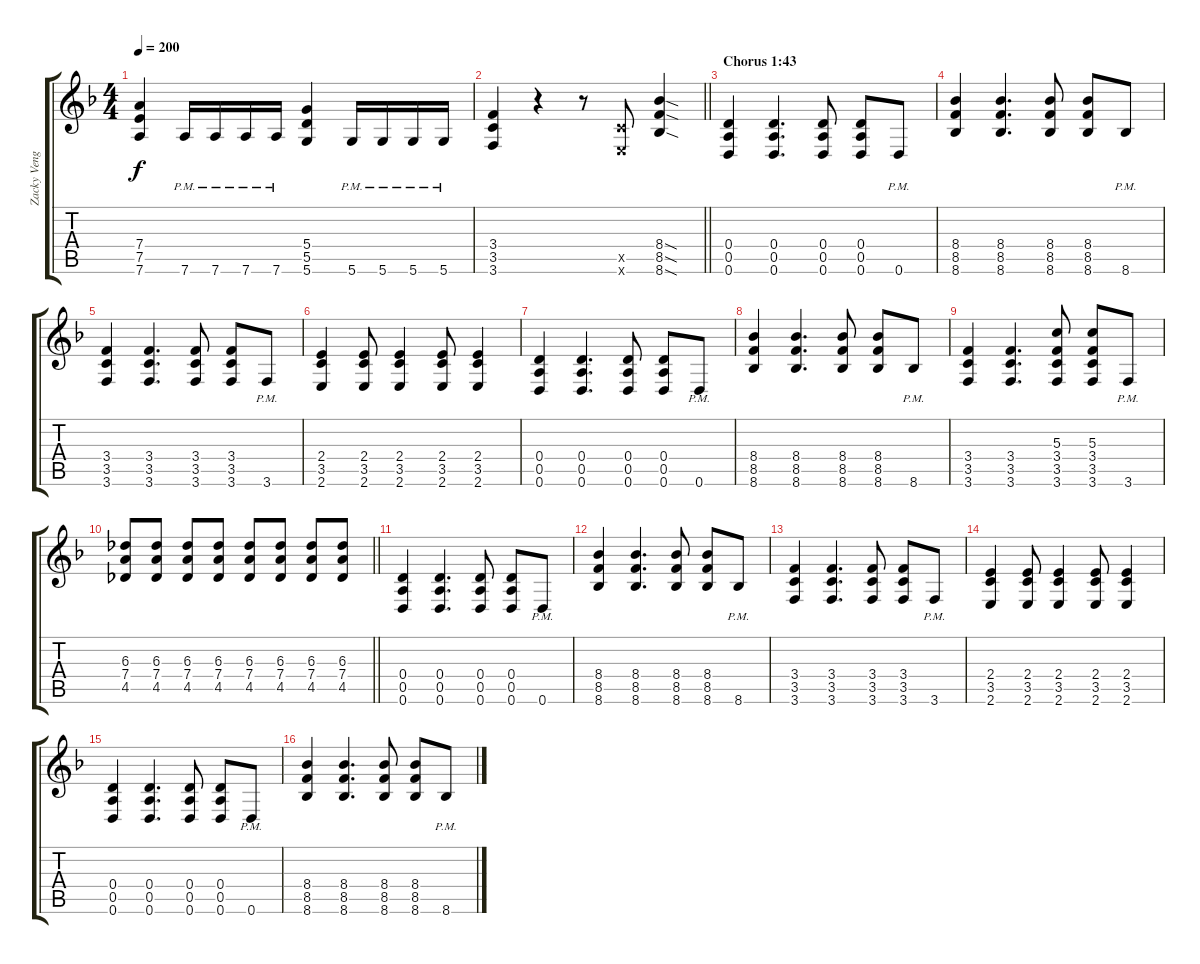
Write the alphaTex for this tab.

\track ("Zacky Vengeance (Rhythm) I" "Zacky Veng") {instrument distortionguitar}
\staff {score tabs}
\tuning (E4 B3 G3 D3 A2 D2) {hide}
\ts (4 4)
\tempo 200
\clef g2
\ks f
(7.4 7.5 7.6).4{dy f} 7.6{pm}.16 7.6{pm}.16 7.6{pm}.16 7.6{pm}.16 (5.4 5.5 5.6).4 5.6{pm}.16 5.6{pm}.16 5.6{pm}.16 5.6{pm}.16 |
\barLineRight lightlight
(3.4 3.5 3.6).4 r.4 r.8 (3.5{x} 2.6{x}).8 (8.4{sod} 8.5{sod} 8.6{sod}).4 |
\section ("" "Chorus 1:43")
(0.4 0.5 0.6).4 (0.4 0.5 0.6).4{d} (0.4 0.5 0.6).8 (0.4 0.5 0.6).8 0.6{pm}.8 |
(8.4 8.5 8.6).4 (8.4 8.5 8.6).4{d} (8.4 8.5 8.6).8 (8.4 8.5 8.6).8 8.6{pm}.8 |
(3.4 3.5 3.6).4 (3.4 3.5 3.6).4{d} (3.4 3.5 3.6).8 (3.4 3.5 3.6).8 3.6{pm}.8 |
(2.4 3.5 2.6).4 (2.4 3.5 2.6).8 (2.4 3.5 2.6).4 (2.4 3.5 2.6).8 (2.4 3.5 2.6).4 |
(0.4 0.5 0.6).4 (0.4 0.5 0.6).4{d} (0.4 0.5 0.6).8 (0.4 0.5 0.6).8 0.6{pm}.8 |
(8.4 8.5 8.6).4 (8.4 8.5 8.6).4{d} (8.4 8.5 8.6).8 (8.4 8.5 8.6).8 8.6{pm}.8 |
(3.4 3.5 3.6).4 (3.4 3.5 3.6).4{d} (5.3 3.4 3.5 3.6).8 (5.3 3.4 3.5 3.6).8 3.6{pm}.8 |
\barLineRight lightlight
(6.3 7.4 4.5).8 (6.3 7.4 4.5).8 (6.3 7.4 4.5).8 (6.3 7.4 4.5).8 (6.3 7.4 4.5).8 (6.3 7.4 4.5).8 (6.3 7.4 4.5).8 (6.3 7.4 4.5).8 |
\section ("" "")
(0.4 0.5 0.6).4 (0.4 0.5 0.6).4{d} (0.4 0.5 0.6).8 (0.4 0.5 0.6).8 0.6{pm}.8 |
(8.4 8.5 8.6).4 (8.4 8.5 8.6).4{d} (8.4 8.5 8.6).8 (8.4 8.5 8.6).8 8.6{pm}.8 |
(3.4 3.5 3.6).4 (3.4 3.5 3.6).4{d} (3.4 3.5 3.6).8 (3.4 3.5 3.6).8 3.6{pm}.8 |
(2.4 3.5 2.6).4 (2.4 3.5 2.6).8 (2.4 3.5 2.6).4 (2.4 3.5 2.6).8 (2.4 3.5 2.6).4 |
(0.4 0.5 0.6).4 (0.4 0.5 0.6).4{d} (0.4 0.5 0.6).8 (0.4 0.5 0.6).8 0.6{pm}.8 |
(8.4 8.5 8.6).4 (8.4 8.5 8.6).4{d} (8.4 8.5 8.6).8 (8.4 8.5 8.6).8 8.6{pm}.8
